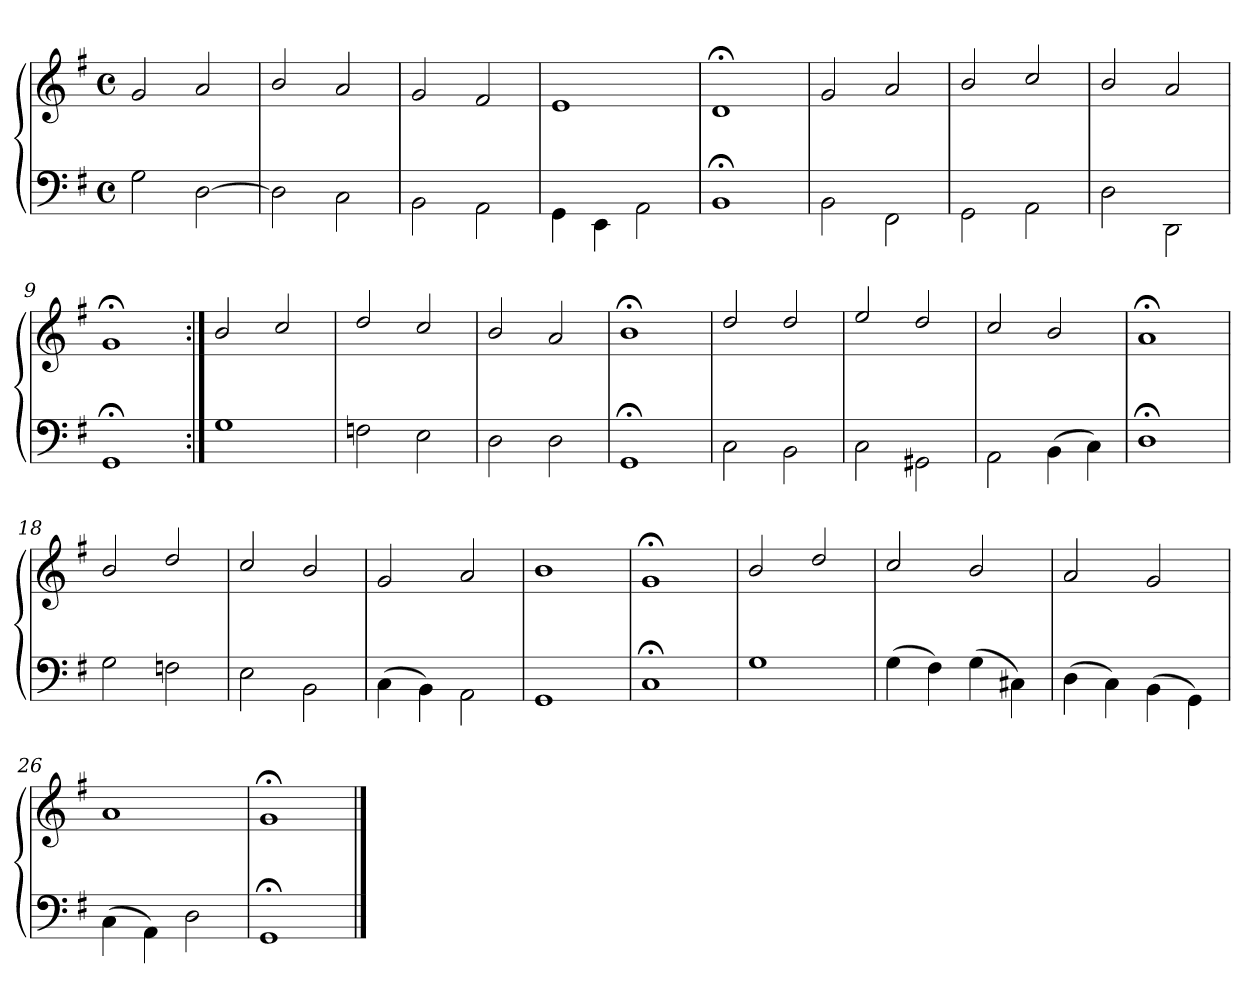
**kern	**kern
*part1	*part1
*staff2	*staff1
*clefF4	*clefG2
*k[f#]	*k[f#]
*M4/4	*M4/4
*met(c)	*met(c)
=1	=1
2G\	2g/
[2D\	2a/
=2	=2
2D\]	2b/
2C\	2a/
=3	=3
2BB\	2g/
2AA\	2f#/
=4	=4
4GG\	1e/
4EE\	.
2AA\	.
=5	=5
1BB;\	1d;</
=6	=6
2BB\	2g/
2FF#\	2a/
=7	=7
2GG\	2b/
2AA\	2cc/
=8	=8
2D\	2b/
2DD\	2a/
=9	=9
1GG;\	1g;</
!!LO:LB:g=z
=10:|!	=10:|!
1G\	2b/
.	2cc/
=11	=11
2Fn\	2dd/
2E\	2cc/
=12	=12
2D\	2b/
2D\	2a/
=13	=13
1GG;\	1b;</
=14	=14
2C\	2dd/
2BB\	2dd/
=15	=15
2C\	2ee/
2GG#X\	2dd/
=16	=16
2AA\	2cc/
(4BB\	2b/
4C\)	.
=17	=17
1D;\	1a;</
!!LO:LB:g=z
=18	=18
2G\	2b/
2Fn\	2dd/
=19	=19
2E\	2cc/
2BB\	2b/
=20	=20
(4C\	2g/
4BB\)	.
2AA\	2a/
=21	=21
1GG\	1b/
=22	=22
1C;\	1g;</
=23	=23
1G\	2b/
.	2dd/
=24	=24
(4G\	2cc/
4F#\)	.
(4G\	2b/
4C#X\)	.
=25	=25
(4D\	2a/
4C\)	.
(4BB\	2g/
4GG\)	.
=26	=26
(4C\	1a/
4AA\)	.
2D\	.
=27	=27
1GG;\	1g;</
==	==
*-	*-
